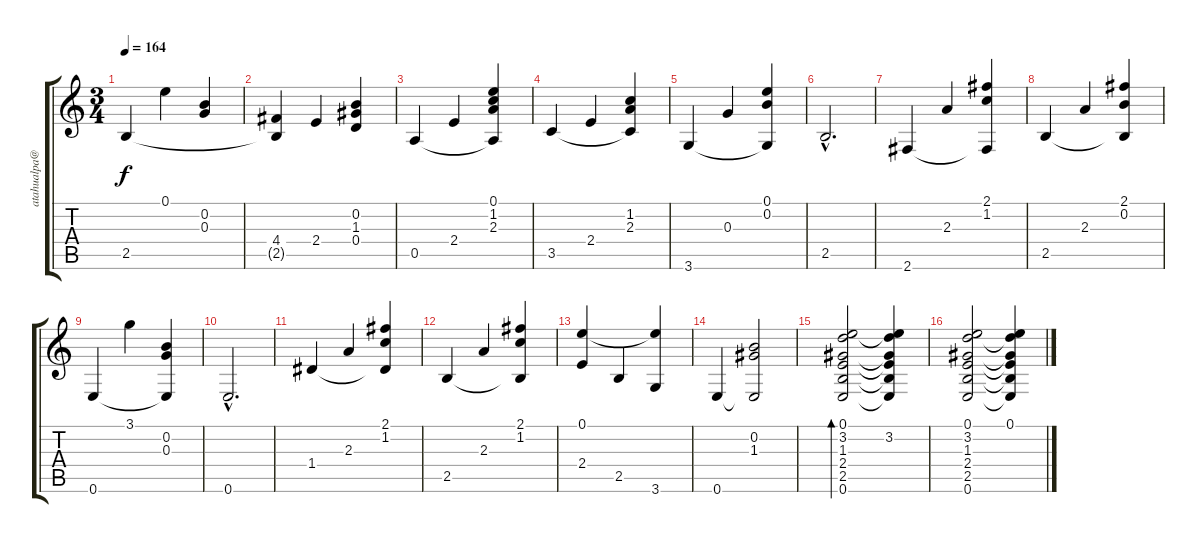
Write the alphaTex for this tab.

\track ("" "atahualpa@") {instrument acousticguitarnylon}
\staff {score tabs}
\tuning (E4 B3 G3 D3 A2 E2) {hide}
\ts (3 4)
\tempo 164
\clef g2
\ks c
2.5.4{dy f} 0.1.4 (0.2 0.3).4 |
(4.4 2.5{t}).4 2.4.4 (0.2 1.3 0.4).4 |
0.5.4 2.4.4 (0.1 1.2 2.3 0.5{t}).4 |
3.5.4 2.4.4 (1.2 2.3 3.5{t}).4 |
3.6.4 0.3.4 (0.1 0.2 3.6{t}).4 |
2.5{hac}.2{d} |
2.6.4 2.3.4 (2.1 1.2 2.6{t}).4 |
2.5.4 2.3.4 (2.1 0.2 2.5{t}).4 |
0.6.4 3.1.4 (0.2 0.3 0.6{t}).4 |
0.6{hac}.2{d} |
1.4.4 2.3.4 (2.1 1.2 1.4{t}).4 |
2.5.4 2.3.4 (2.1 1.2 2.5{t}).4 |
(0.1 2.4).4 2.5.4 (0.1{t} 3.6).4 |
0.6.4 (0.2 1.3 0.6{t}).2 |
(0.1 3.2 1.3 2.4 2.5 0.6).2{bd 240} (0.1{t} 3.2 1.3{t} 2.4{t} 2.5{t} 0.6{t}).4 |
(0.1 3.2 1.3 2.4 2.5 0.6).2 (0.1 3.2{t} 1.3{t} 2.4{t} 2.5{t} 0.6{t}).4
